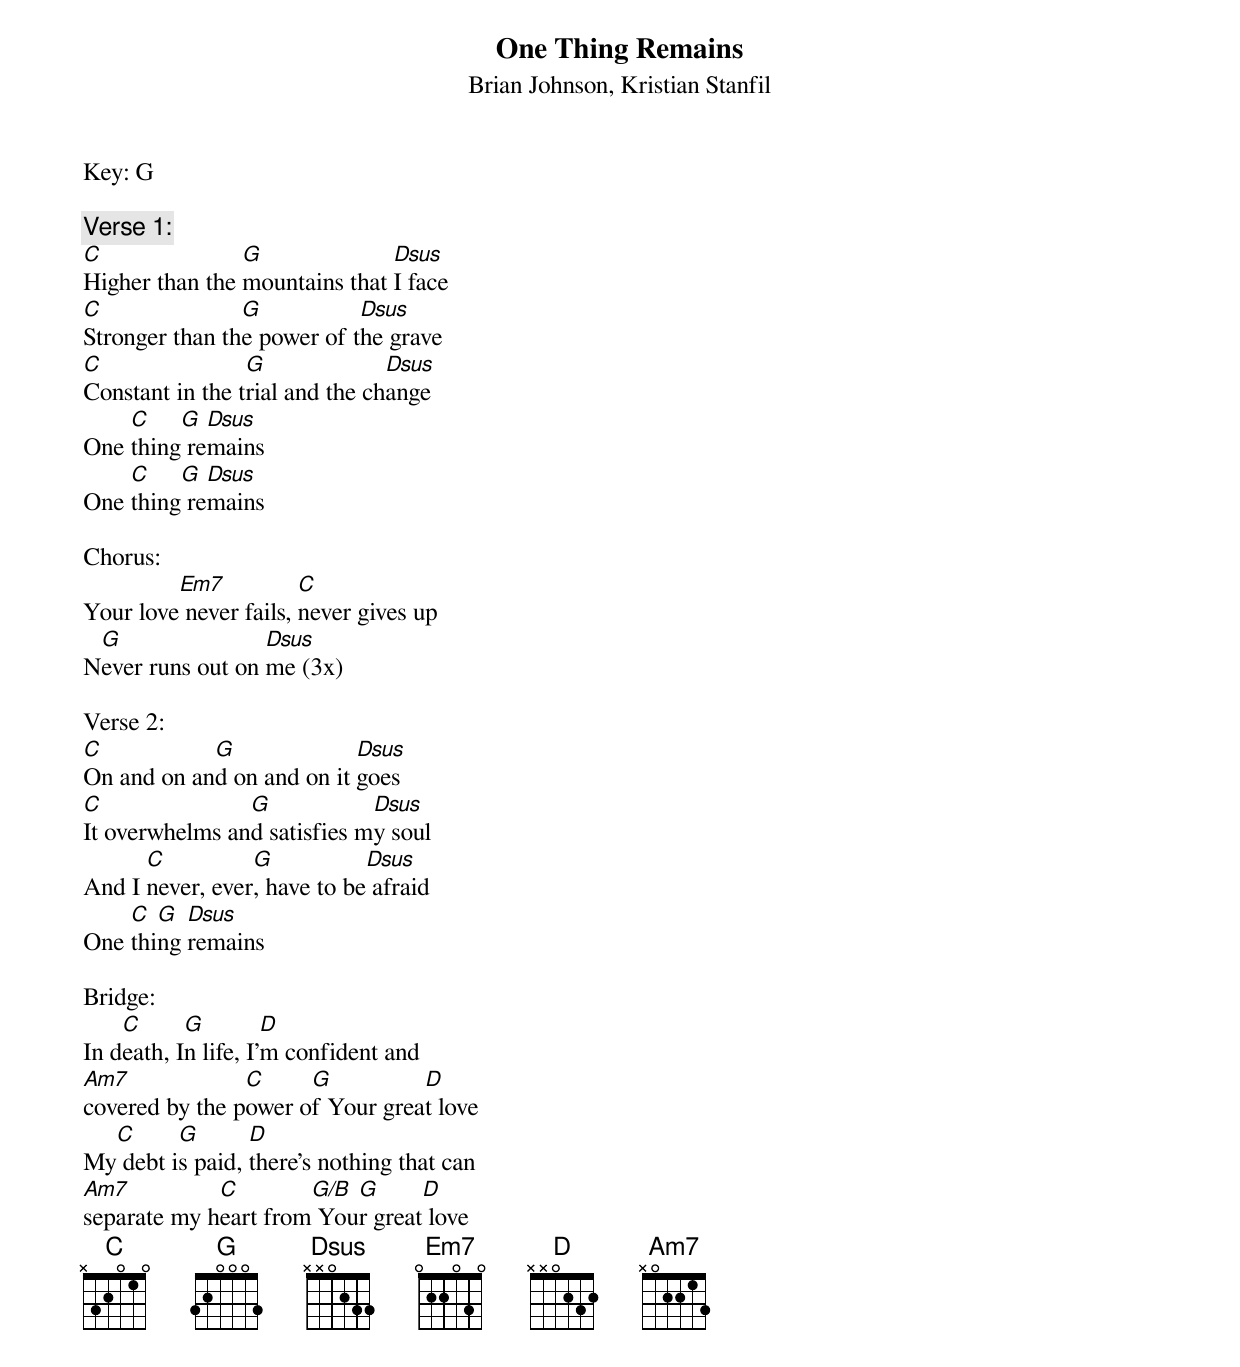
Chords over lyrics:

One Thing Remains
Brian Johnson, Kristian Stanfil
Key: G

Verse 1:
C               G              Dsus
Higher than the mountains that I face
C               G           Dsus
Stronger than the power of the grave
C                G              Dsus
Constant in the trial and the change
    C    G  Dsus
One thing remains
    C    G  Dsus
One thing remains

Chorus:
         Em7           C
Your love never fails, never gives up
 G                Dsus
Never runs out on me (3x)

Verse 2:
C           G              Dsus
On and on and on and on it goes
C               G            Dsus
It overwhelms and satisfies my soul
      C          G           Dsus
And I never, ever, have to be afraid
    C  G  Dsus
One thing remains

Bridge:
    C      G         D
In death, In life, I’m confident and
Am7             C     G          D
covered by the power of Your great love
  C      G       D
My debt is paid, there’s nothing that can
Am7          C        G/B G      D
separate my heart from Your great love
